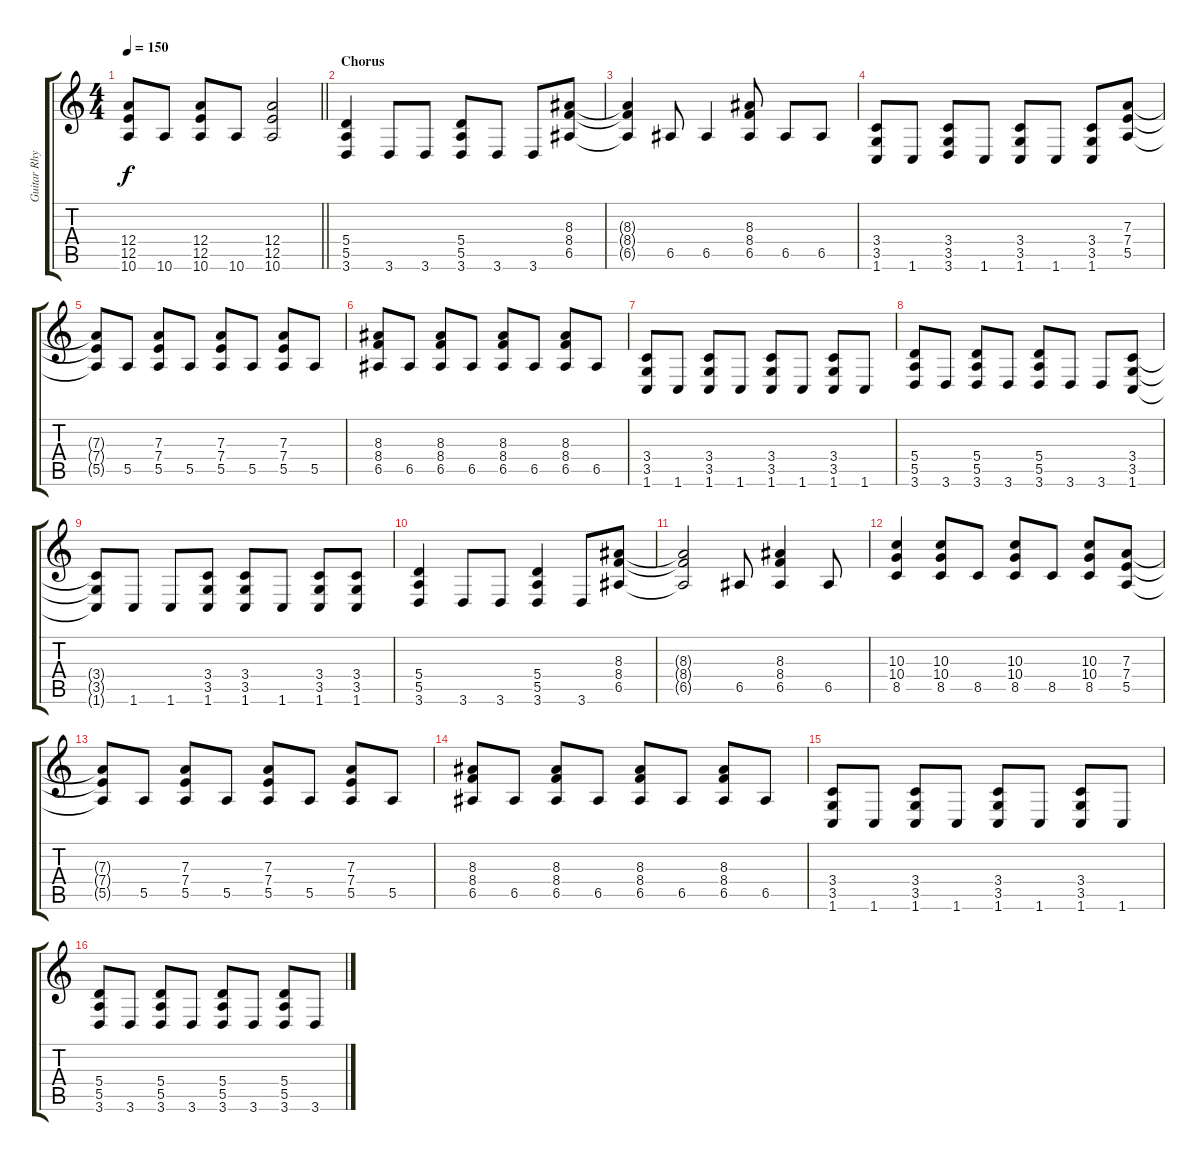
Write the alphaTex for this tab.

\track ("Guitar Rhytm" "Guitar Rhy") {instrument distortionguitar}
\staff {score tabs}
\tuning (B3 Gb3 D3 A2 E2 B1) {hide}
\ts (4 4)
\tempo 150
\clef g2
\barLineRight lightlight
\ks c
(12.4 12.5 10.6).8{dy f} 10.6.8 (12.4 12.5 10.6).8 10.6.8 (12.4 12.5 10.6).2 |
\section ("" "Chorus")
(5.4 5.5 3.6).4 3.6.8 3.6.8 (5.4 5.5 3.6).8 3.6.8 3.6.8 (8.3 8.4 6.5).8 |
(8.3{t} 8.4{t} 6.5{t}).4 6.5.8 6.5.4 (8.3 8.4 6.5).8 6.5.8 6.5.8 |
(3.4 3.5 1.6).8 1.6.8 (3.4 3.5 3.6).8 1.6.8 (3.4 3.5 1.6).8 1.6.8 (3.4 3.5 1.6).8 (7.3 7.4 5.5).8 |
(7.3{t} 7.4{t} 5.5{t}).8 5.5.8 (7.3 7.4 5.5).8 5.5.8 (7.3 7.4 5.5).8 5.5.8 (7.3 7.4 5.5).8 5.5.8 |
(8.3 8.4 6.5).8 6.5.8 (8.3 8.4 6.5).8 6.5.8 (8.3 8.4 6.5).8 6.5.8 (8.3 8.4 6.5).8 6.5.8 |
(3.4 3.5 1.6).8 1.6.8 (3.4 3.5 1.6).8 1.6.8 (3.4 3.5 1.6).8 1.6.8 (3.4 3.5 1.6).8 1.6.8 |
(5.4 5.5 3.6).8 3.6.8 (5.4 5.5 3.6).8 3.6.8 (5.4 5.5 3.6).8 3.6.8 3.6.8 (3.4 3.5 1.6).8 |
(3.4{t} 3.5{t} 1.6{t}).8 1.6.8 1.6.8 (3.4 3.5 1.6).8 (3.4 3.5 1.6).8 1.6.8 (3.4 3.5 1.6).8 (3.4 3.5 1.6).8 |
(5.4 5.5 3.6).4 3.6.8 3.6.8 (5.4 5.5 3.6).4 3.6.8 (8.3 8.4 6.5).8 |
(8.3{t} 8.4{t} 6.5{t}).2 6.5.8 (8.3 8.4 6.5).4 6.5.8 |
(10.3 10.4 8.5).4 (10.3 10.4 8.5).8 8.5.8 (10.3 10.4 8.5).8 8.5.8 (10.3 10.4 8.5).8 (7.3 7.4 5.5).8 |
(7.3{t} 7.4{t} 5.5{t}).8 5.5.8 (7.3 7.4 5.5).8 5.5.8 (7.3 7.4 5.5).8 5.5.8 (7.3 7.4 5.5).8 5.5.8 |
(8.3 8.4 6.5).8 6.5.8 (8.3 8.4 6.5).8 6.5.8 (8.3 8.4 6.5).8 6.5.8 (8.3 8.4 6.5).8 6.5.8 |
(3.4 3.5 1.6).8 1.6.8 (3.4 3.5 1.6).8 1.6.8 (3.4 3.5 1.6).8 1.6.8 (3.4 3.5 1.6).8 1.6.8 |
(5.4 5.5 3.6).8 3.6.8 (5.4 5.5 3.6).8 3.6.8 (5.4 5.5 3.6).8 3.6.8 (5.4 5.5 3.6).8 3.6.8
